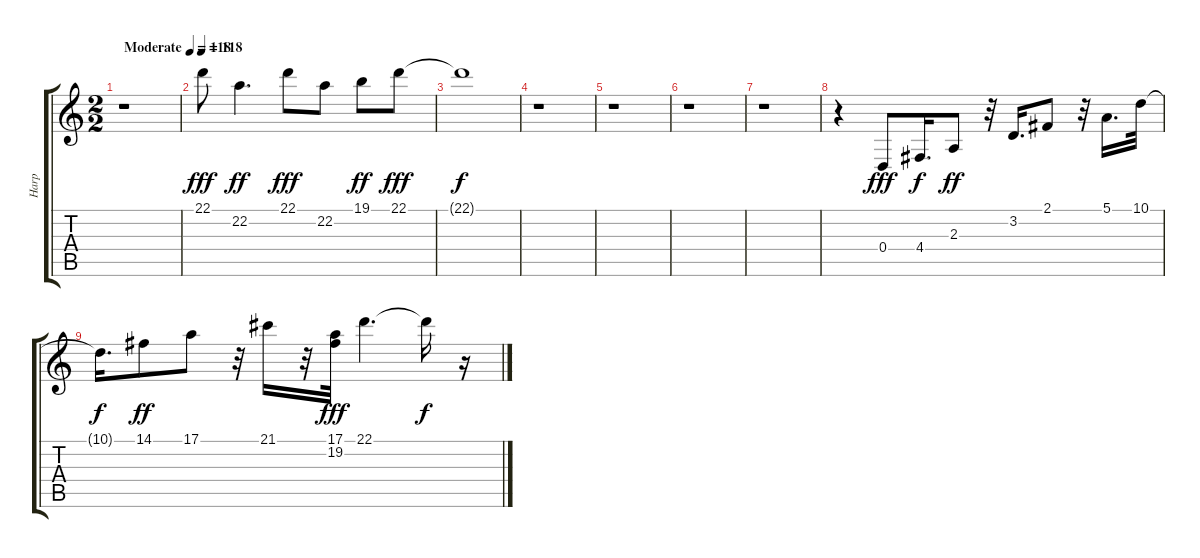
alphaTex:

\track ("Harp" "Harp") {instrument orchestralharp}
\staff {score tabs}
\tuning (E4 B3 G3 D3 A2 E2) {hide}
\ts (2 2)
\tempo (118 "Moderate")
\clef g2
\ks c
r.1{dy fff instrument orchestralharp} |
\tempo 118
22.1.8 22.2.4{d dy ff} 22.1.8{dy fff} 22.2.8 19.1.8{dy ff} 22.1.8{dy fff} |
22.1{t}.1{dy f} |
r.1 |
r.1 |
r.1 |
r.1 |
r.4 0.4.8{dy fff} 4.4.16{d dy f} 2.3.8{dy ff} r.32 3.2.16{d} 2.1.8 r.32 5.1.16{d} 10.1.32 |
10.1{t}.16{d dy f} 14.1.8{dy ff} 17.1.8 r.32 21.1.16 r.32 (17.1 19.2).32{dy fff} 22.1.4{d} 22.1{t}.16{dy f} r.16
